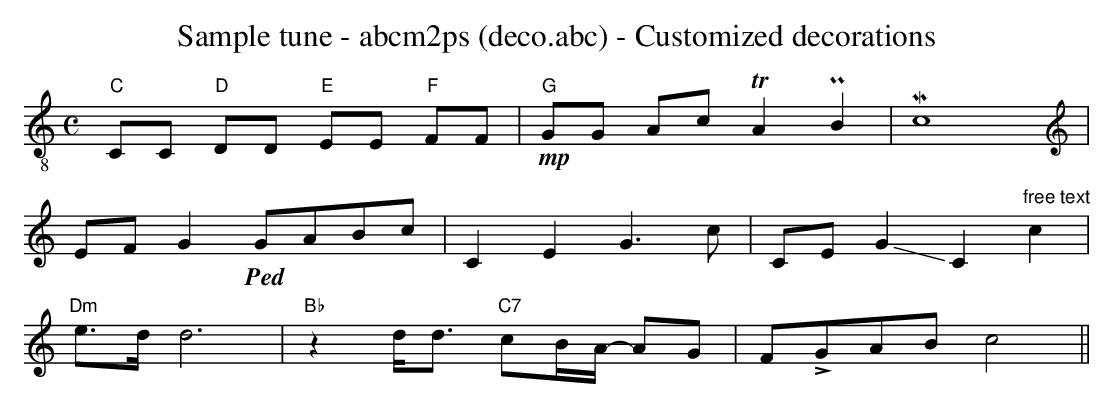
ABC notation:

X:1
T:Sample tune - abcm2ps (deco.abc) - Customized decorations
L:1/8
M:C
K:C treble-8
!biga!y!fp!"C"C!t2ub!C !cresc!"D"D!t3tab!D !decresc!"E"E!ubt3ta!E !dimin!"F"F!tbt3!F|\
!mp!"G"G!t2ta!G !(p)!A!t3b!c T!b!!(pp)!A2 P!#!!(f)!B2|M!=!!(ff)!c8|
K: clef=treble
!8(!!riten!EF !-!G2 !ped!GA!ped-end!B!8)!c|!8b(!!bigb!C2!()!E2 !tr(!G3!tr)!!8b)!c!alcoda!|\
CE!-(!G2!-)!C2"free text"c2|
"Dm"!Dm!e3/d/ d6 | "Bb"!Bb!z2 d/d3/ "C7"!C7!cB/A/- AG |\
F!accent!G!accn!AB !sfa!c4||
